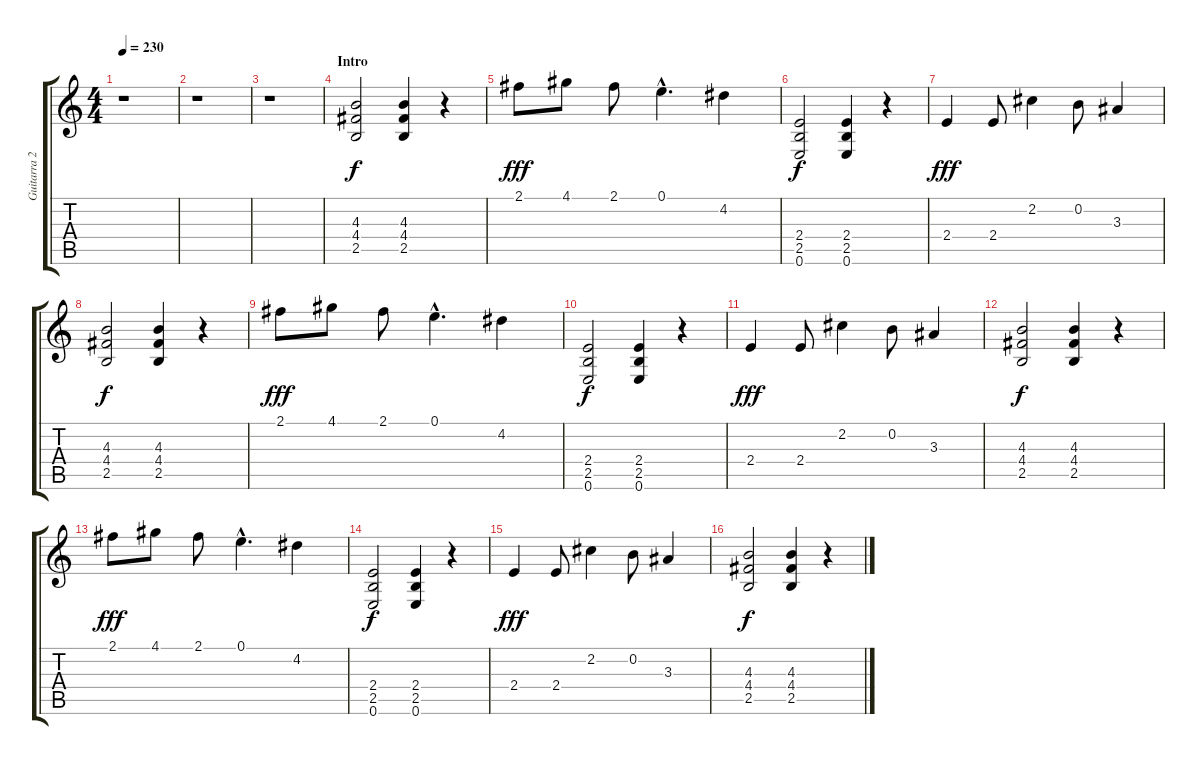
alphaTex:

\track ("Guitarra 2 - Erik" "Guitarra 2") {instrument distortionguitar}
\staff {score tabs}
\tuning (E4 B3 G3 D3 A2 E2) {hide}
\ts (4 4)
\tempo 230
\clef g2
\ks c
r.1{dy f instrument distortionguitar} |
r.1 |
r.1 |
\section ("" "Intro")
(4.3 4.4 2.5).2 (4.3 4.4 2.5).4 r.4 |
2.1.8{dy fff} 4.1.8 2.1.8 0.1{hac}.4{d} 4.2.4 |
(2.4 2.5 0.6).2{dy f} (2.4 2.5 0.6).4 r.4 |
2.4.4{dy fff} 2.4.8 2.2.4 0.2.8 3.3.4 |
(4.3 4.4 2.5).2{dy f} (4.3 4.4 2.5).4 r.4 |
2.1.8{dy fff} 4.1.8 2.1.8 0.1{hac}.4{d} 4.2.4 |
(2.4 2.5 0.6).2{dy f} (2.4 2.5 0.6).4 r.4 |
2.4.4{dy fff} 2.4.8 2.2.4 0.2.8 3.3.4 |
(4.3 4.4 2.5).2{dy f} (4.3 4.4 2.5).4 r.4 |
2.1.8{dy fff} 4.1.8 2.1.8 0.1{hac}.4{d} 4.2.4 |
(2.4 2.5 0.6).2{dy f} (2.4 2.5 0.6).4 r.4 |
2.4.4{dy fff} 2.4.8 2.2.4 0.2.8 3.3.4 |
(4.3 4.4 2.5).2{dy f} (4.3 4.4 2.5).4 r.4
